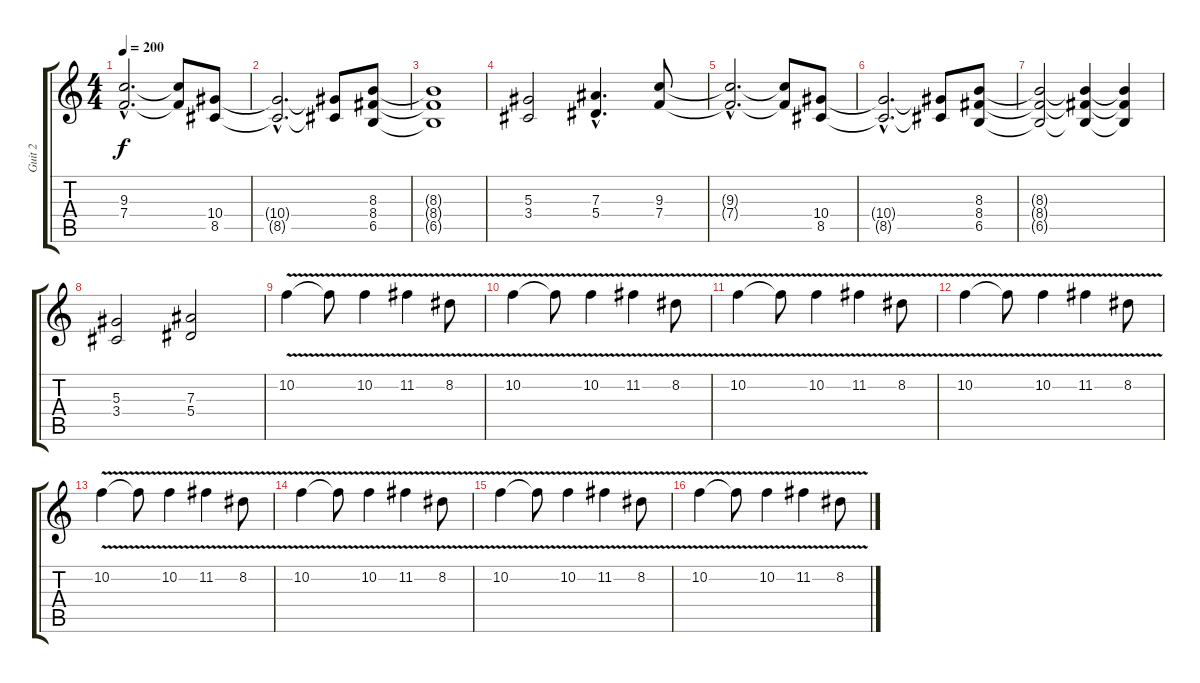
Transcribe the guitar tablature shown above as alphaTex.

\track ("Guit 2" "Guit 2") {instrument distortionguitar}
\staff {score tabs}
\tuning (C4 G3 Eb3 Bb2 F2 C2) {hide}
\ts (4 4)
\tempo 200
\clef g2
\ks c
(9.3{hac} 7.4{hac}).2{d dy f} (9.3{t} 7.4{t}).8 (10.4 8.5).8 |
(10.4{hac t} 8.5{hac t}).2{d} (10.4{t} 8.5{t}).8 (8.3 8.4 6.5).8 |
(8.3{t} 8.4{t} 6.5{t}).1 |
(5.3 3.4).2 (7.3{hac} 5.4{hac}).4{d} (9.3 7.4).8 |
(9.3{hac t} 7.4{hac t}).2{d} (9.3{t} 7.4{t}).8 (10.4 8.5).8 |
(10.4{hac t} 8.5{hac t}).2{d} (10.4{t} 8.5{t}).8 (8.3 8.4 6.5).8 |
(8.3{t} 8.4{t} 6.5{t}).2 (8.3{t} 8.4{t} 6.5{t}).4 (8.3{t} 8.4{t} 6.5{t}).4 |
(5.3 3.4).2 (7.3 5.4).2 |
10.2{v}.4 10.2{t}.8 10.2{v}.4 11.2{v}.4 8.2{v}.8 |
10.2{v}.4 10.2{t}.8 10.2{v}.4 11.2{v}.4 8.2{v}.8 |
10.2{v}.4 10.2{t}.8 10.2{v}.4 11.2{v}.4 8.2{v}.8 |
10.2{v}.4 10.2{t}.8 10.2{v}.4 11.2{v}.4 8.2{v}.8 |
10.2{v}.4 10.2{t}.8 10.2{v}.4 11.2{v}.4 8.2{v}.8 |
10.2{v}.4 10.2{t}.8 10.2{v}.4 11.2{v}.4 8.2{v}.8 |
10.2{v}.4 10.2{t}.8 10.2{v}.4 11.2{v}.4 8.2{v}.8 |
10.2{v}.4 10.2{t}.8 10.2{v}.4 11.2{v}.4 8.2{v}.8
